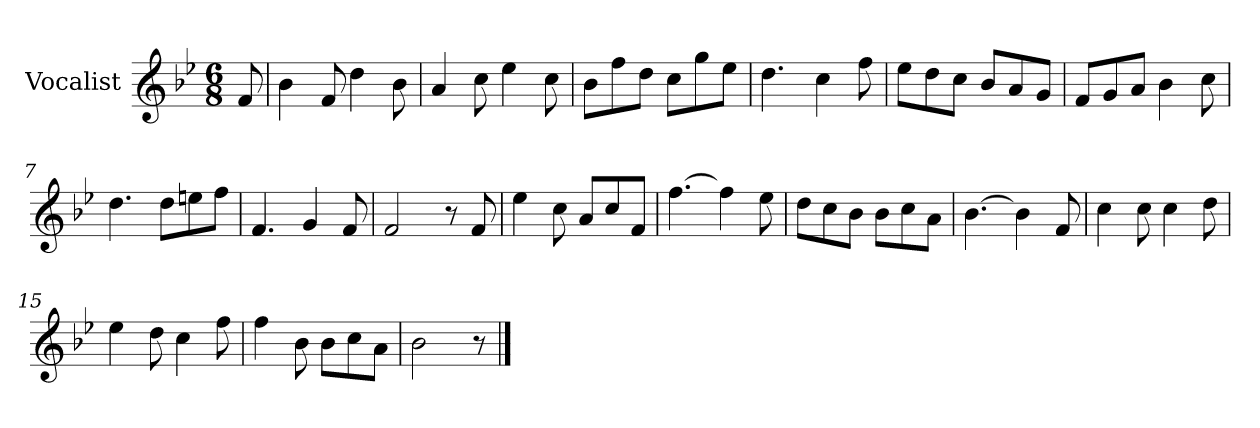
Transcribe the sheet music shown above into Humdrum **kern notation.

**kern
*part1
*staff1
*I"Vocalist
*k[b-e-]
*B-:
*M6/8
=
8f
=1
4b-
8f
4dd
8b-
=2
4a
8cc
4ee-
8cc
=3
8b-L
8ff
8ddJ
8ccL
8gg
8ee-J
=4
4.dd
4cc
8ff
=5
8ee-L
8dd
8ccJ
8b-L
8a
8gJ
=6
8fL
8g
8aJ
4b-
8cc
=7
4.dd
8ddL
8een
8ffJ
=8
4.f
4g
8f
=9
2f
8r
8f
=10
4ee-
8cc
8aL
8cc
8fJ
=11
[4.ff
4ff]
8ee-
=12
8ddL
8cc
8b-J
8b-L
8cc
8aJ
=13
[4.b-
4b-]
8f
=14
4cc
8cc
4cc
8dd
=15
4ee-
8dd
4cc
8ff
=16
4ff
8b-
8b-L
8cc
8aJ
=17
2b-
8r
==
*-
